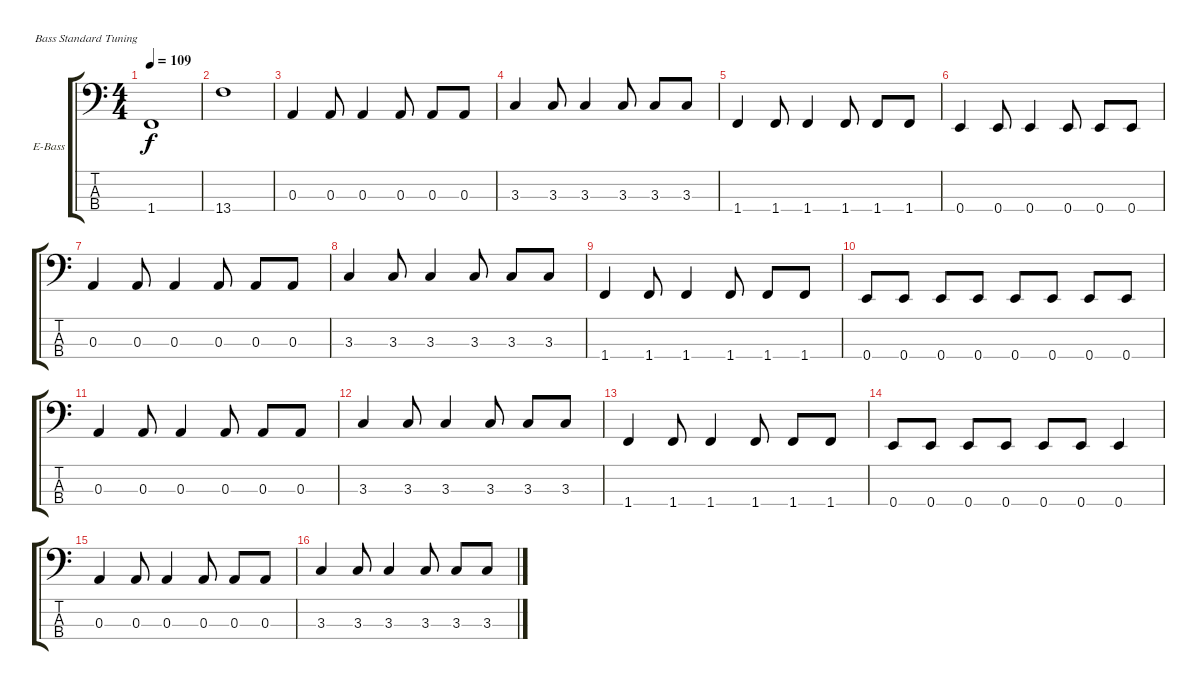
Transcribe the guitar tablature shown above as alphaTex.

\bracketExtendMode groupsimilarinstruments
\firstSystemTrackNameOrientation horizontal
\otherSystemsTrackNameOrientation horizontal
\track ("Bass" "E-Bass") {instrument electricbassfinger}
\staff {score tabs}
\tuning (G2 D2 A1 E1)
\ts (4 4)
\tempo 109
\clef f4
\ks c
1.4{t}.1{dy f} |
13.4.1 |
0.3.4 0.3.8 0.3.4 0.3.8 0.3.8 0.3.8 |
3.3.4 3.3.8 3.3.4 3.3.8 3.3.8 3.3.8 |
1.4.4 1.4.8 1.4.4 1.4.8 1.4.8 1.4.8 |
0.4.4 0.4.8 0.4.4 0.4.8 0.4.8 0.4.8 |
0.3.4 0.3.8 0.3.4 0.3.8 0.3.8 0.3.8 |
3.3.4 3.3.8 3.3.4 3.3.8 3.3.8 3.3.8 |
1.4.4 1.4.8 1.4.4 1.4.8 1.4.8 1.4.8 |
0.4.8 0.4.8 0.4.8 0.4.8 0.4.8 0.4.8 0.4.8 0.4.8 |
0.3.4 0.3.8 0.3.4 0.3.8 0.3.8 0.3.8 |
3.3.4 3.3.8 3.3.4 3.3.8 3.3.8 3.3.8 |
1.4.4 1.4.8 1.4.4 1.4.8 1.4.8 1.4.8 |
0.4.8 0.4.8 0.4.8 0.4.8 0.4.8 0.4.8 0.4.4 |
0.3.4 0.3.8 0.3.4 0.3.8 0.3.8 0.3.8 |
3.3.4 3.3.8 3.3.4 3.3.8 3.3.8 3.3.8
